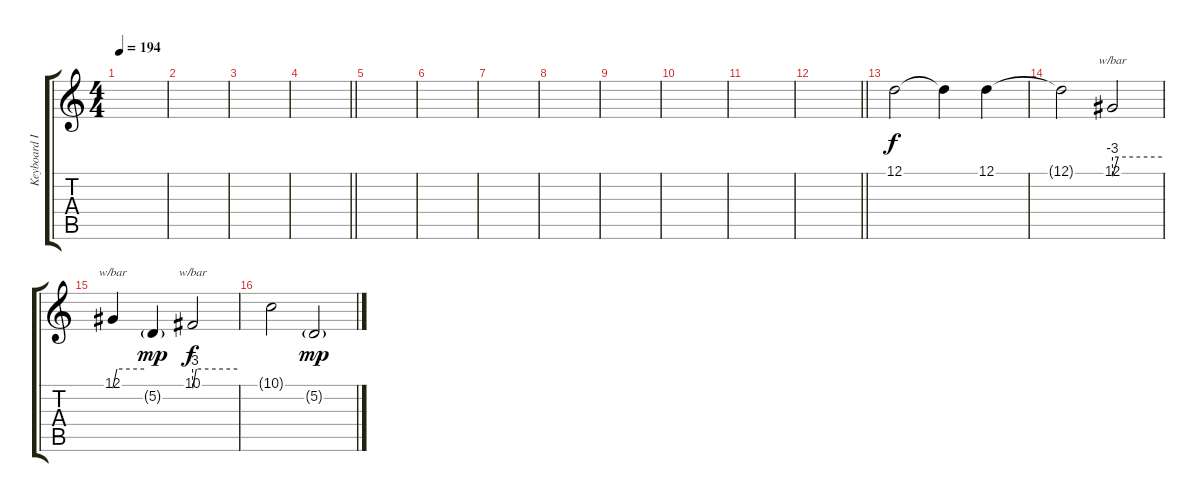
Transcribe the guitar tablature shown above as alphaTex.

\track ("Keyboard I" "Keyboard I") {instrument stringensemble1}
\staff {score tabs}
\tuning (D4 A3 F3 C3 G2 C2) {hide}
\ts (4 4)
\tempo 194
\clef g2
\ks c
|
|
|
\barLineRight lightlight
|
|
|
|
|
|
|
|
\barLineRight lightlight
|
12.1.2{volume 14 balance 6 instrument lead2sawtooth} 12.1{t}.4 12.1.4 |
12.1{t}.2 12.1.2{tbe (custom default 0 -12 7 0 60 0)} |
12.1.4{tbe (custom default 0 -12 8 0 60 0)} 5.2{g}.4{dy mp} 10.1.2{tbe (custom default 0 -12 5 0 60 0) dy f} |
10.1{t}.2 5.2{g}.2{dy mp}
